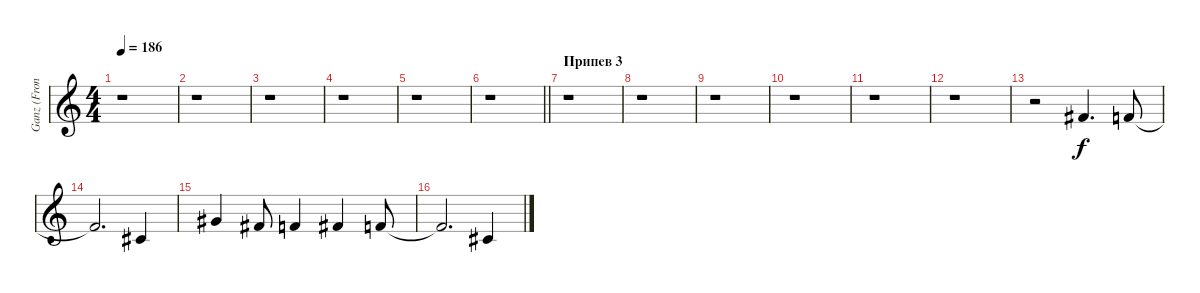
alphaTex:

\track ("Ganz (Front Vocal)" "Ganz (Fron") {instrument violin}
\staff {score}
\tuning (Eb4 Bb3 Gb3 Db3 Ab2 Db2) {hide}
\ts (4 4)
\tempo 186
\clef g2
\ks c
r.1{dy f} |
r.1 |
r.1 |
r.1 |
r.1 |
\barLineRight lightlight
r.1 |
\section ("" "Припев 3")
r.1 |
r.1 |
r.1 |
r.1 |
r.1 |
r.1 |
r.2 3.1.4{d} 2.1.8 |
2.1{t}.2{d} 3.2.4 |
5.1.4 3.1.8 2.1.4 3.1.4 2.1.8 |
2.1{t}.2{d} 3.2.4
